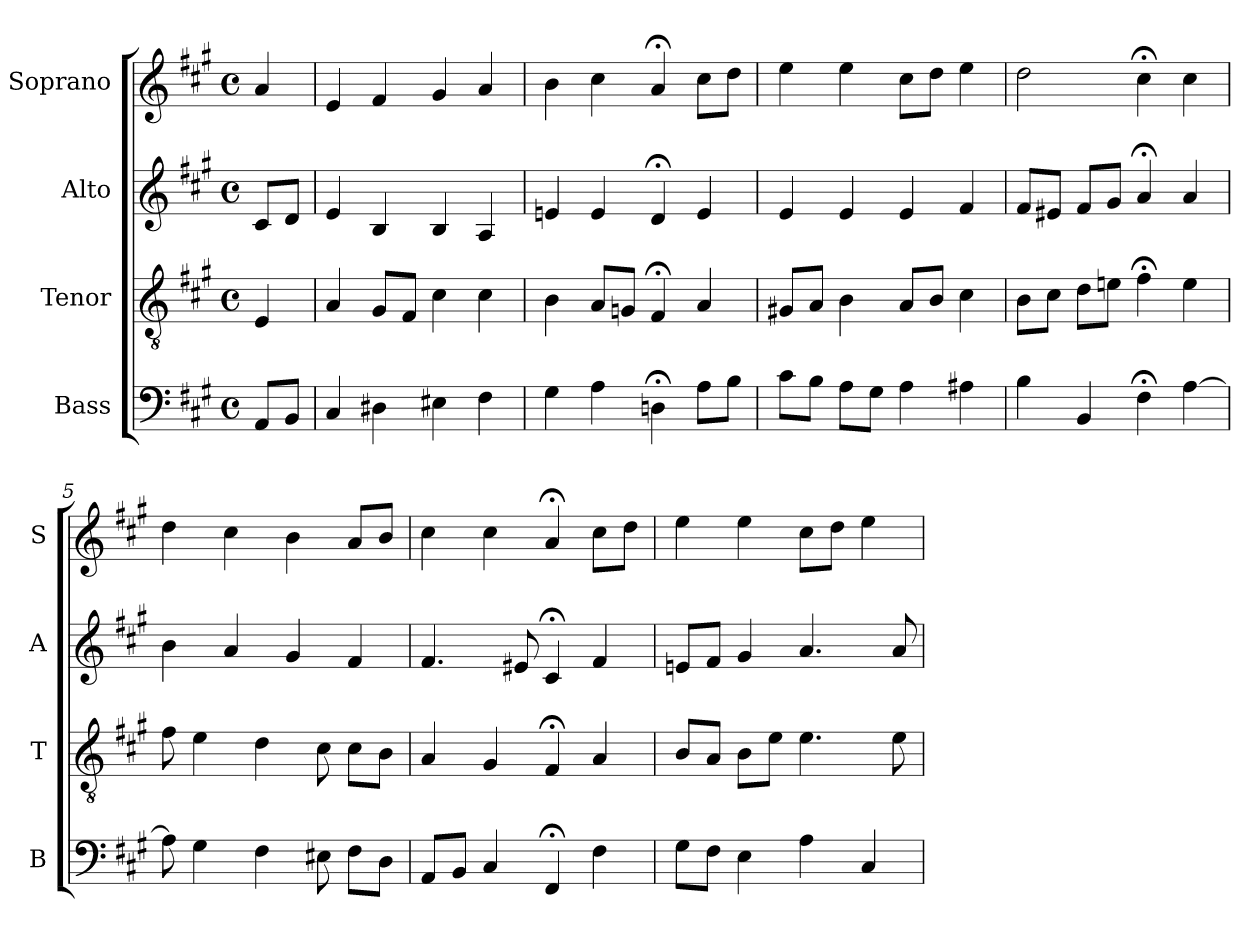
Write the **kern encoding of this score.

**kern	**kern	**kern	**kern
*part4	*part3	*part2	*part1
*staff4	*staff3	*staff2	*staff1
*I"Bass	*I"Tenor	*I"Alto	*I"Soprano
*I'B	*I'T	*I'A	*I'S
*clefF4	*clefGv2	*clefG2	*clefG2
*k[f#c#g#]	*k[f#c#g#]	*k[f#c#g#]	*k[f#c#g#]
*A:	*A:	*A:	*A:
*M4/4	*M4/4	*M4/4	*M4/4
*met(c)	*met(c)	*met(c)	*met(c)
*MM100	*MM100	*MM100	*MM100
=	=	=	=
8AAL	4E	8c#L	4a
8BBJ	.	8dJ	.
=1	=1	=1	=1
4C#	4A	4e	4e
4D#X	8G#L	4B	4f#
.	8F#J	.	.
4E#X	4c#	4B	4g#
4F#	4c#	4A	4a
=2	=2	=2	=2
4G#	4B	4en	4b
4A	8AL	4e	4cc#
.	8GnJ	.	.
4Dn;<	4F#;<	4d;<	4a;<
8AL	4A	4e	8cc#L
8BJ	.	.	8ddJ
=3	=3	=3	=3
8c#iL	8G#XiL	4ei	4eei
8BJ	8AJ	.	.
8AL	4B	4e	4ee
8G#J	.	.	.
4A	8AL	4e	8cc#L
.	8BJ	.	8ddJ
4A#X	4c#	4f#	4ee
=4	=4	=4	=4
4B	8BL	8f#L	2dd
.	8c#J	8e#XJ	.
4BB	8dL	8f#L	.
.	8enJ	8g#J	.
4F#;<	4f#;<	4a;<	4cc#;<
[4A	4e	4a	4cc#
=5	=5	=5	=5
8A]	8f#	4b	4dd
4G#	4e	.	.
.	.	4a	4cc#
4F#	4d	.	.
.	.	4g#	4b
8E#X	8c#	.	.
8F#L	8c#L	4f#	8aL
8DJ	8BJ	.	8bJ
=6	=6	=6	=6
8AAL	4A	4.f#	4cc#
8BBJ	.	.	.
4C#	4G#	.	4cc#
.	.	8e#X	.
4FF#;<	4F#;<	4c#;<	4a;<
4F#	4A	4f#	8cc#L
.	.	.	8ddJ
=7	=7	=7	=7
8G#L	8BL	8enL	4ee
8F#J	8AJ	8f#J	.
4E	8BL	4g#	4ee
.	8eJ	.	.
4A	4.e	4.a	8cc#L
.	.	.	8ddJ
4C#	.	.	4ee
.	8e	8a	.
=	=	=	=
*-	*-	*-	*-
